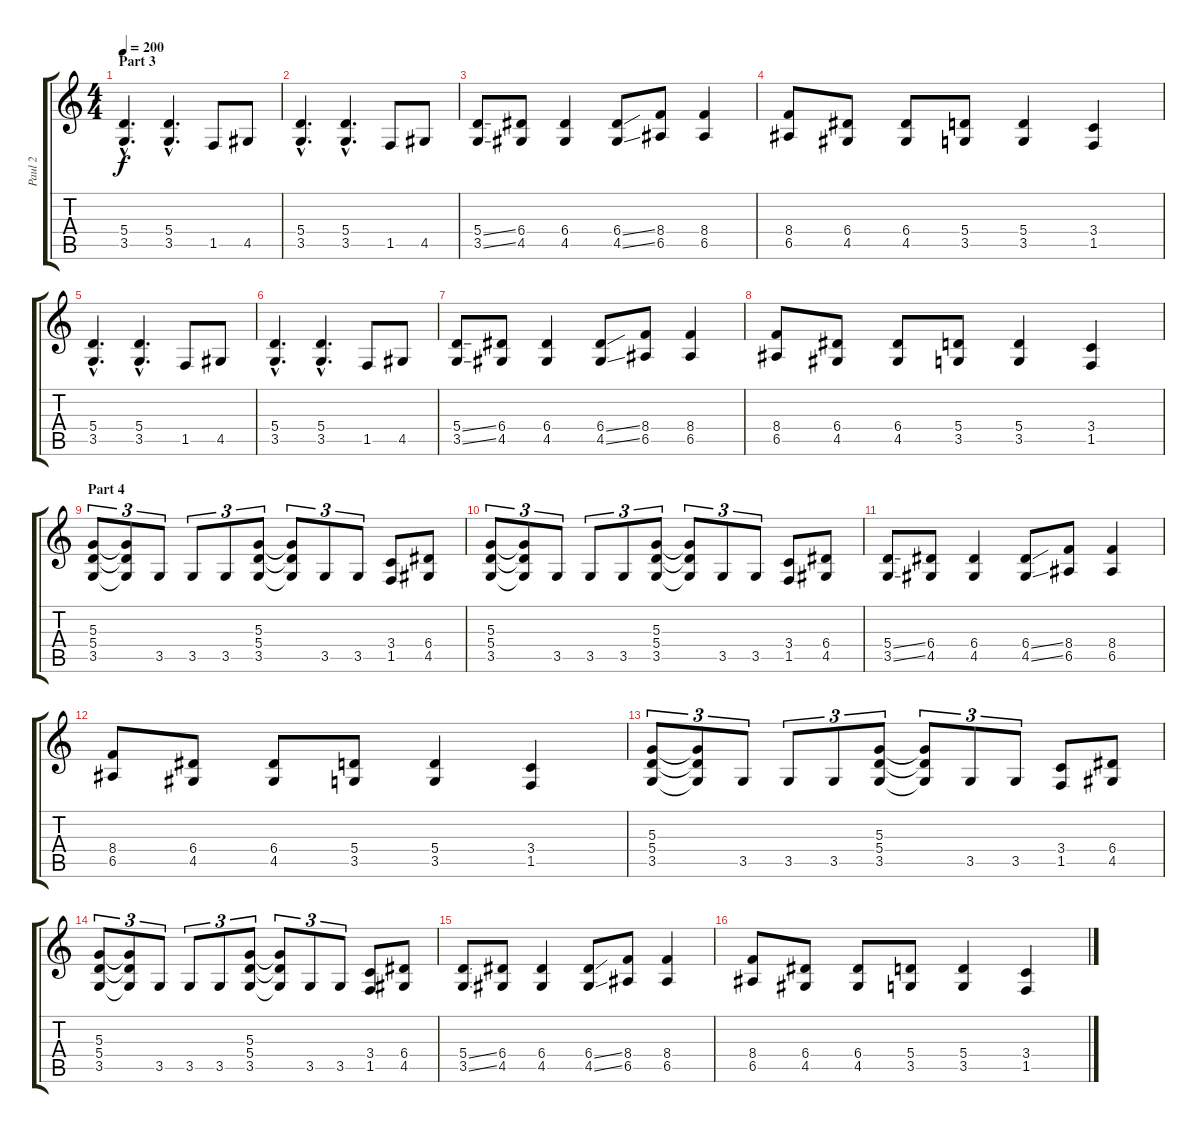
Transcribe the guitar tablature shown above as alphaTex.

\track ("Paul 2" "Paul 2") {instrument distortionguitar}
\staff {score tabs}
\tuning (B3 Gb3 D3 A2 E2 B1) {hide}
\ts (4 4)
\section ("" "Part 3")
\tempo 200
\clef g2
\ks c
(5.4{hac} 3.5{hac}).4{d dy f volume 12 balance 14} (5.4{hac} 3.5{hac}).4{d} 1.5.8 4.5.8 |
(5.4{hac} 3.5{hac}).4{d} (5.4{hac} 3.5{hac}).4{d} 1.5.8 4.5.8 |
(5.4{ss} 3.5{ss}).8 (6.4 4.5).8 (6.4 4.5).4 (6.4{ss} 4.5{ss}).8 (8.4 6.5).8 (8.4 6.5).4 |
(8.4 6.5).8 (6.4 4.5).8 (6.4 4.5).8 (5.4 3.5).8 (5.4 3.5).4 (3.4 1.5).4 |
(5.4{hac} 3.5{hac}).4{d} (5.4{hac} 3.5{hac}).4{d} 1.5.8 4.5.8 |
(5.4{hac} 3.5{hac}).4{d} (5.4{hac} 3.5{hac}).4{d} 1.5.8 4.5.8 |
(5.4{ss} 3.5{ss}).8 (6.4 4.5).8 (6.4 4.5).4 (6.4{ss} 4.5{ss}).8 (8.4 6.5).8 (8.4 6.5).4 |
(8.4 6.5).8 (6.4 4.5).8 (6.4 4.5).8 (5.4 3.5).8 (5.4 3.5).4 (3.4 1.5).4 |
\section ("" "Part 4")
(5.3 5.4 3.5).8{tu (3 2)} (5.3{t} 5.4{t} 3.5{t}).8{tu (3 2)} 3.5.8{tu (3 2)} 3.5.8{tu (3 2)} 3.5.8{tu (3 2)} (5.3 5.4 3.5).8{tu (3 2)} (5.3{t} 5.4{t} 3.5{t}).8{tu (3 2)} 3.5.8{tu (3 2)} 3.5.8{tu (3 2)} (3.4 1.5).8 (6.4 4.5).8 |
(5.3 5.4 3.5).8{tu (3 2)} (5.3{t} 5.4{t} 3.5{t}).8{tu (3 2)} 3.5.8{tu (3 2)} 3.5.8{tu (3 2)} 3.5.8{tu (3 2)} (5.3 5.4 3.5).8{tu (3 2)} (5.3{t} 5.4{t} 3.5{t}).8{tu (3 2)} 3.5.8{tu (3 2)} 3.5.8{tu (3 2)} (3.4 1.5).8 (6.4 4.5).8 |
(5.4{ss} 3.5{ss}).8 (6.4 4.5).8 (6.4 4.5).4 (6.4{ss} 4.5{ss}).8 (8.4 6.5).8 (8.4 6.5).4 |
(8.4 6.5).8 (6.4 4.5).8 (6.4 4.5).8 (5.4 3.5).8 (5.4 3.5).4 (3.4 1.5).4 |
(5.3 5.4 3.5).8{tu (3 2)} (5.3{t} 5.4{t} 3.5{t}).8{tu (3 2)} 3.5.8{tu (3 2)} 3.5.8{tu (3 2)} 3.5.8{tu (3 2)} (5.3 5.4 3.5).8{tu (3 2)} (5.3{t} 5.4{t} 3.5{t}).8{tu (3 2)} 3.5.8{tu (3 2)} 3.5.8{tu (3 2)} (3.4 1.5).8 (6.4 4.5).8 |
(5.3 5.4 3.5).8{tu (3 2)} (5.3{t} 5.4{t} 3.5{t}).8{tu (3 2)} 3.5.8{tu (3 2)} 3.5.8{tu (3 2)} 3.5.8{tu (3 2)} (5.3 5.4 3.5).8{tu (3 2)} (5.3{t} 5.4{t} 3.5{t}).8{tu (3 2)} 3.5.8{tu (3 2)} 3.5.8{tu (3 2)} (3.4 1.5).8 (6.4 4.5).8 |
(5.4{ss} 3.5{ss}).8 (6.4 4.5).8 (6.4 4.5).4 (6.4{ss} 4.5{ss}).8 (8.4 6.5).8 (8.4 6.5).4 |
(8.4 6.5).8 (6.4 4.5).8 (6.4 4.5).8 (5.4 3.5).8 (5.4 3.5).4 (3.4 1.5).4
